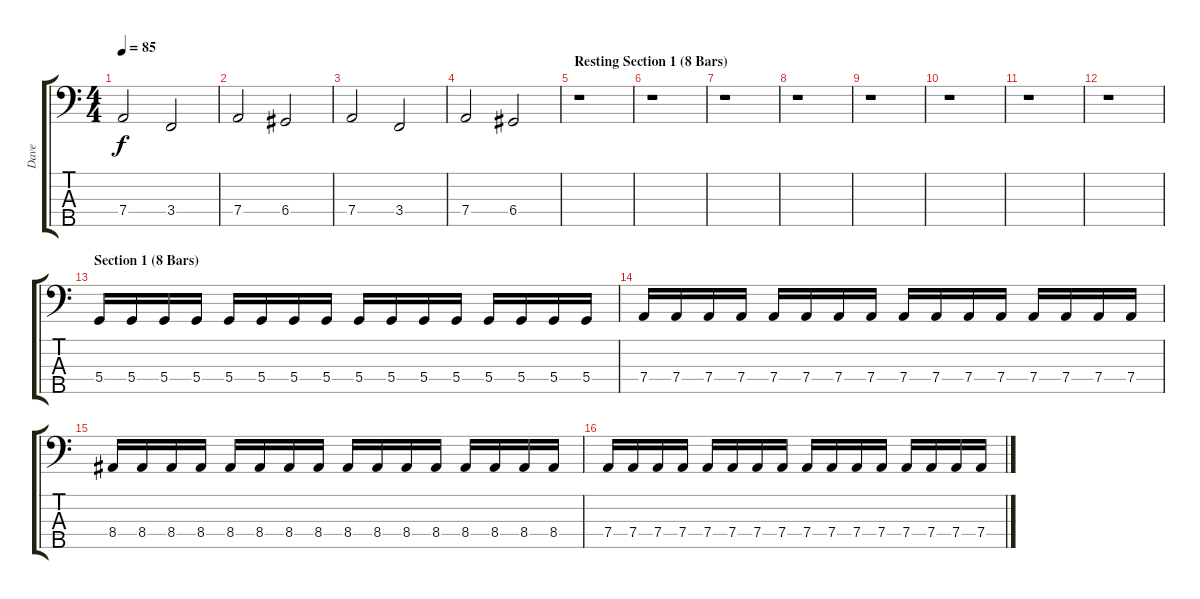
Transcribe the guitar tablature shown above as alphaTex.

\track ("Dave" "Dave") {instrument electricbasspick}
\staff {score tabs}
\tuning (F2 C2 G1 D1 A0) {hide}
\ts (4 4)
\tempo 85
\clef f4
\ks c
7.4.2{dy f} 3.4.2 |
7.4.2 6.4.2 |
7.4.2 3.4.2 |
7.4.2 6.4.2 |
\section ("" "Resting Section 1 (8 Bars)")
r.1 |
r.1 |
r.1 |
r.1 |
r.1 |
r.1 |
r.1 |
r.1 |
\section ("" "Section 1 (8 Bars)")
5.4.16 5.4.16 5.4.16 5.4.16 5.4.16 5.4.16 5.4.16 5.4.16 5.4.16 5.4.16 5.4.16 5.4.16 5.4.16 5.4.16 5.4.16 5.4.16 |
7.4.16 7.4.16 7.4.16 7.4.16 7.4.16 7.4.16 7.4.16 7.4.16 7.4.16 7.4.16 7.4.16 7.4.16 7.4.16 7.4.16 7.4.16 7.4.16 |
8.4.16 8.4.16 8.4.16 8.4.16 8.4.16 8.4.16 8.4.16 8.4.16 8.4.16 8.4.16 8.4.16 8.4.16 8.4.16 8.4.16 8.4.16 8.4.16 |
7.4.16 7.4.16 7.4.16 7.4.16 7.4.16 7.4.16 7.4.16 7.4.16 7.4.16 7.4.16 7.4.16 7.4.16 7.4.16 7.4.16 7.4.16 7.4.16
